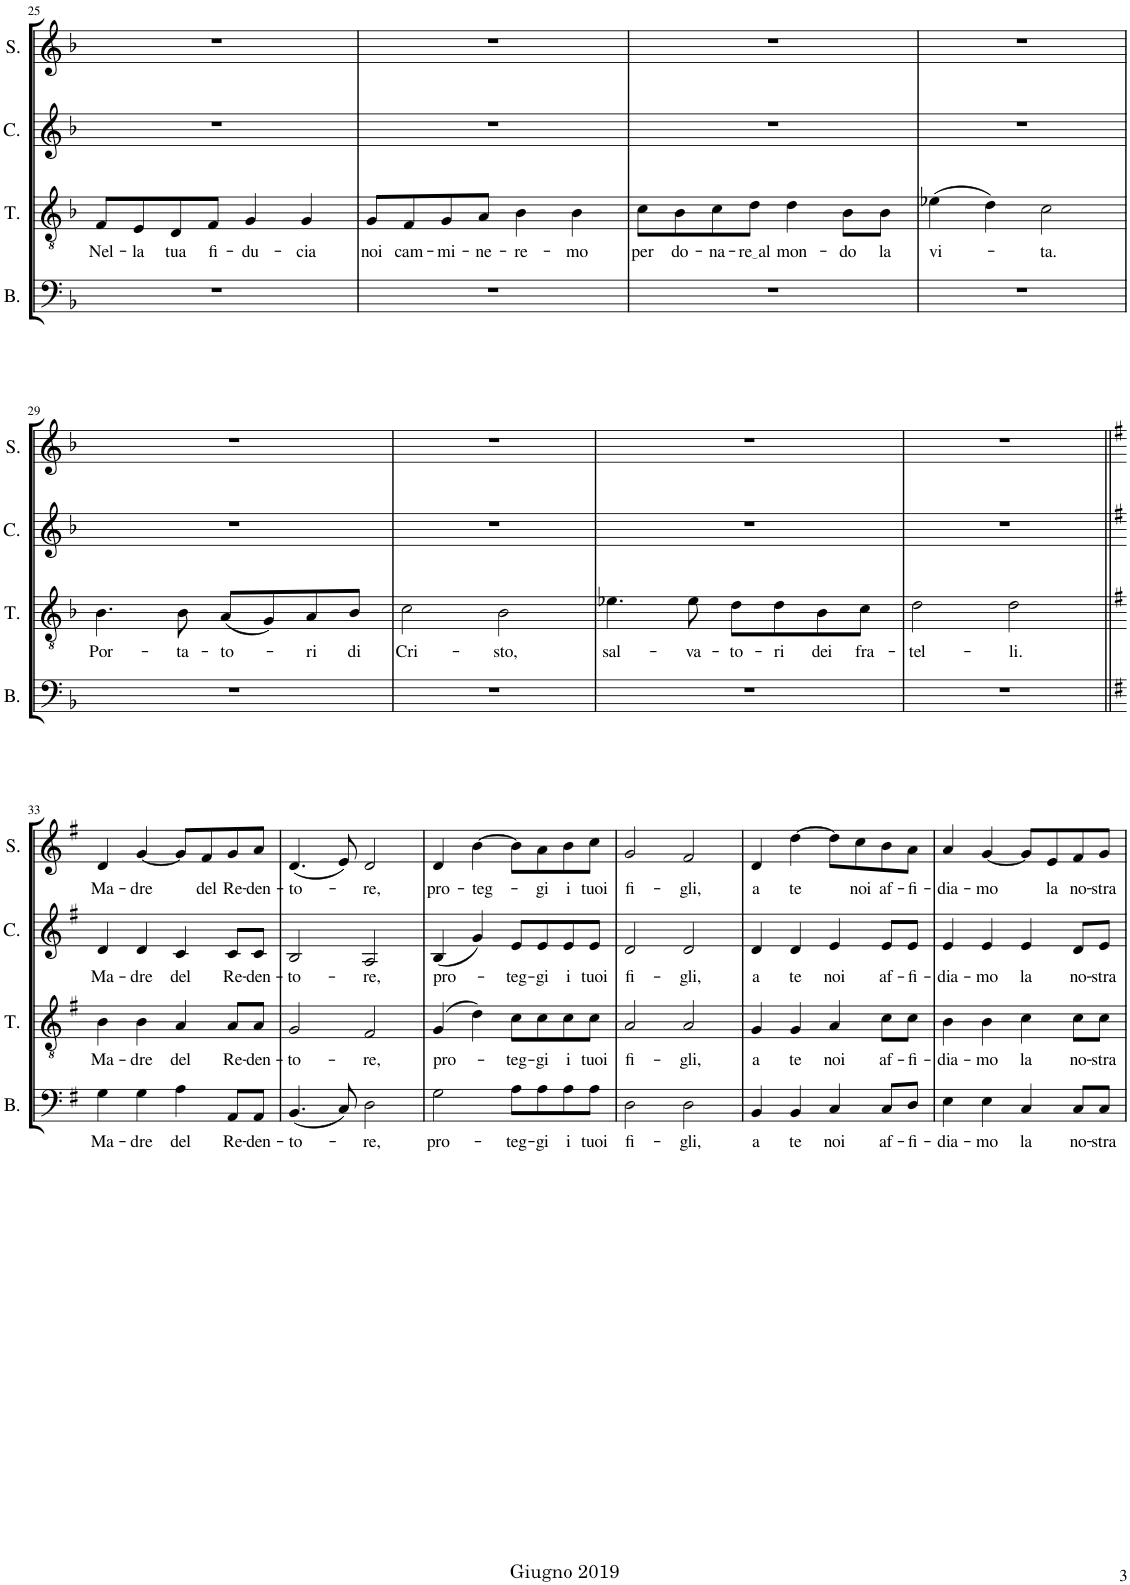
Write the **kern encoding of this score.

**kern	**text	**kern	**text	**kern	**text	**kern	**text
*part4	*part4	*part3	*part3	*part2	*part2	*part1	*part1
*staff4	*staff4	*staff3	*staff3	*staff2	*staff2	*staff1	*staff1
*I"B.	*	*I"T.	*	*I"C.	*	*I"S.	*
*I'B.	*	*I'T.	*	*I'C.	*	*I'S.	*
!!LO:PB:g=z
*clefF4	*	*clefGv2	*	*clefG2	*	*clefG2	*
*k[b-]	*	*k[b-]	*	*k[b-]	*	*k[b-]	*
*M4/4	*	*M4/4	*	*M4/4	*	*M4/4	*
=25	=25	=25	=25	=25	=25	=25	=25
!	!	!	!LO:LY:b	!	!	!	!
1r	.	8F/L	Nel-	1r	.	1r	.
!	!	!	!LO:LY:b	!	!	!	!
.	.	8E/	-la	.	.	.	.
!	!	!	!LO:LY:b	!	!	!	!
.	.	8D/	tua	.	.	.	.
!	!	!	!LO:LY:b	!	!	!	!
.	.	8F/J	fi-	.	.	.	.
!	!	!	!LO:LY:b	!	!	!	!
.	.	4G/	-du-	.	.	.	.
!	!	!	!LO:LY:b	!	!	!	!
.	.	4G/	-cia	.	.	.	.
=26	=26	=26	=26	=26	=26	=26	=26
!	!	!	!LO:LY:b	!	!	!	!
1r	.	8G/L	noi	1r	.	1r	.
!	!	!	!LO:LY:b	!	!	!	!
.	.	8F/	cam-	.	.	.	.
!	!	!	!LO:LY:b	!	!	!	!
.	.	8G/	-mi-	.	.	.	.
!	!	!	!LO:LY:b	!	!	!	!
.	.	8A/J	-ne-	.	.	.	.
!	!	!	!LO:LY:b	!	!	!	!
.	.	4B-\	-re-	.	.	.	.
!	!	!	!LO:LY:b	!	!	!	!
.	.	4B-\	-mo	.	.	.	.
=27	=27	=27	=27	=27	=27	=27	=27
!	!	!	!LO:LY:b	!	!	!	!
1r	.	8c\L	per	1r	.	1r	.
!	!	!	!LO:LY:b	!	!	!	!
.	.	8B-\	do-	.	.	.	.
!	!	!	!LO:LY:b	!	!	!	!
.	.	8c\	-na-	.	.	.	.
!	!	!	!LO:LY:b	!	!	!	!
.	.	8d\J	re al	.	.	.	.
!	!	!	!LO:LY:b	!	!	!	!
.	.	4d\	mon-	.	.	.	.
!	!	!	!LO:LY:b	!	!	!	!
.	.	8B-\L	-do	.	.	.	.
!	!	!	!LO:LY:b	!	!	!	!
.	.	8B-\J	la	.	.	.	.
=28	=28	=28	=28	=28	=28	=28	=28
!	!	!	!LO:LY:b	!	!	!	!
1r	.	(4e-X\	vi-	1r	.	1r	.
.	.	4d\)	.	.	.	.	.
!	!	!	!LO:LY:b	!	!	!	!
.	.	2c\	-ta.	.	.	.	.
!!LO:LB:g=z
=29	=29	=29	=29	=29	=29	=29	=29
!	!	!	!LO:LY:b	!	!	!	!
1r	.	4.B-\	Por-	1r	.	1r	.
!	!	!	!LO:LY:b	!	!	!	!
.	.	8B-\	-ta-	.	.	.	.
!	!	!	!LO:LY:b	!	!	!	!
.	.	(8A/L	-to-	.	.	.	.
.	.	8G/)	.	.	.	.	.
!	!	!	!LO:LY:b	!	!	!	!
.	.	8A/	-ri	.	.	.	.
!	!	!	!LO:LY:b	!	!	!	!
.	.	8B-/J	di	.	.	.	.
=30	=30	=30	=30	=30	=30	=30	=30
!	!	!	!LO:LY:b	!	!	!	!
1r	.	2c\	Cri-	1r	.	1r	.
!	!	!	!LO:LY:b	!	!	!	!
.	.	2B-\	-sto,	.	.	.	.
=31	=31	=31	=31	=31	=31	=31	=31
!	!	!	!LO:LY:b	!	!	!	!
1r	.	4.e-X\	sal-	1r	.	1r	.
!	!	!	!LO:LY:b	!	!	!	!
.	.	8e-\	-va-	.	.	.	.
!	!	!	!LO:LY:b	!	!	!	!
.	.	8d\L	-to-	.	.	.	.
!	!	!	!LO:LY:b	!	!	!	!
.	.	8d\	-ri	.	.	.	.
!	!	!	!LO:LY:b	!	!	!	!
.	.	8B-\	dei	.	.	.	.
!	!	!	!LO:LY:b	!	!	!	!
.	.	8c\J	fra-	.	.	.	.
=32	=32	=32	=32	=32	=32	=32	=32
!	!	!	!LO:LY:b	!	!	!	!
1r	.	2d\	-tel-	1r	.	1r	.
!	!	!	!LO:LY:b	!	!	!	!
.	.	2d\	-li.	.	.	.	.
!!LO:LB:g=z
=33||	=33||	=33||	=33||	=33||	=33||	=33||	=33||
*k[f#]	*	*k[f#]	*	*k[f#]	*	*k[f#]	*
!	!LO:LY:b	!	!LO:LY:b	!	!LO:LY:b	!	!LO:LY:b
4G\	Ma-	4B\	Ma-	4d/	Ma-	4d/	Ma-
!	!LO:LY:b	!	!LO:LY:b	!	!LO:LY:b	!	!LO:LY:b
4G\	-dre	4B\	-dre	4d/	-dre	[4g/	-dre
!	!LO:LY:b	!	!LO:LY:b	!	!LO:LY:b	!	!
4A\	del	4A/	del	4c/	del	8g/L]	.
!	!	!	!	!	!	!	!LO:LY:b
.	.	.	.	.	.	8f#/	del
!	!LO:LY:b	!	!LO:LY:b	!	!LO:LY:b	!	!LO:LY:b
8AA/L	Re-	8A/L	Re-	8c/L	Re-	8g/	Re-
!	!LO:LY:b	!	!LO:LY:b	!	!LO:LY:b	!	!LO:LY:b
8AA/J	-den-	8A/J	-den-	8c/J	-den-	8a/J	-den-
=34	=34	=34	=34	=34	=34	=34	=34
!	!LO:LY:b	!	!LO:LY:b	!	!LO:LY:b	!	!LO:LY:b
(4.BB/	-to-	2G/	-to-	2B/	-to-	(4.d/	-to-
8C/)	.	.	.	.	.	8e/)	.
!	!LO:LY:b	!	!LO:LY:b	!	!LO:LY:b	!	!LO:LY:b
2D\	-re,	2F#/	-re,	2A/	-re,	2d/	-re,
=35	=35	=35	=35	=35	=35	=35	=35
!	!LO:LY:b	!	!LO:LY:b	!	!LO:LY:b	!	!LO:LY:b
2G\	pro-	(4G/	pro-	(4B/	pro-	4d/	pro-
!	!	!	!	!	!	!	!LO:LY:b
.	.	4d\)	.	4g/)	.	[4b\	-teg-
!	!LO:LY:b	!	!LO:LY:b	!	!LO:LY:b	!	!
8A\L	-teg-	8c\L	-teg-	8e/L	-teg-	8b\L]	.
!	!LO:LY:b	!	!LO:LY:b	!	!LO:LY:b	!	!LO:LY:b
8A\	-gi	8c\	-gi	8e/	-gi	8a\	-gi
!	!LO:LY:b	!	!LO:LY:b	!	!LO:LY:b	!	!LO:LY:b
8A\	i	8c\	i	8e/	i	8b\	i
!	!LO:LY:b	!	!LO:LY:b	!	!LO:LY:b	!	!LO:LY:b
8A\J	tuoi	8c\J	tuoi	8e/J	tuoi	8cc\J	tuoi
=36	=36	=36	=36	=36	=36	=36	=36
!	!LO:LY:b	!	!LO:LY:b	!	!LO:LY:b	!	!LO:LY:b
2D\	fi-	2A/	fi-	2d/	fi-	2g/	fi-
!	!LO:LY:b	!	!LO:LY:b	!	!LO:LY:b	!	!LO:LY:b
2D\	-gli,	2A/	-gli,	2d/	-gli,	2f#/	-gli,
=37	=37	=37	=37	=37	=37	=37	=37
!	!LO:LY:b	!	!LO:LY:b	!	!LO:LY:b	!	!LO:LY:b
4BB/	a	4G/	a	4d/	a	4d/	a
!	!LO:LY:b	!	!LO:LY:b	!	!LO:LY:b	!	!LO:LY:b
4BB/	te	4G/	te	4d/	te	[4dd\	te
!	!LO:LY:b	!	!LO:LY:b	!	!LO:LY:b	!	!
4C/	noi	4A/	noi	4e/	noi	8dd\L]	.
!	!	!	!	!	!	!	!LO:LY:b
.	.	.	.	.	.	8cc\	noi
!	!LO:LY:b	!	!LO:LY:b	!	!LO:LY:b	!	!LO:LY:b
8C/L	af-	8c\L	af-	8e/L	af-	8b\	af-
!	!LO:LY:b	!	!LO:LY:b	!	!LO:LY:b	!	!LO:LY:b
8D/J	-fi-	8c\J	-fi-	8e/J	-fi-	8a\J	-fi-
=38	=38	=38	=38	=38	=38	=38	=38
!	!LO:LY:b	!	!LO:LY:b	!	!LO:LY:b	!	!LO:LY:b
4E\	-dia-	4B\	-dia-	4e/	-dia-	4a/	-dia-
!	!LO:LY:b	!	!LO:LY:b	!	!LO:LY:b	!	!LO:LY:b
4E\	-mo	4B\	-mo	4e/	-mo	[4g/	-mo
!	!LO:LY:b	!	!LO:LY:b	!	!LO:LY:b	!	!
4C/	la	4c\	la	4e/	la	8g/L]	.
!	!	!	!	!	!	!	!LO:LY:b
.	.	.	.	.	.	8e/	la
!	!LO:LY:b	!	!LO:LY:b	!	!LO:LY:b	!	!LO:LY:b
8C/L	no-	8c\L	no-	8d/L	no-	8f#/	no-
!	!LO:LY:b	!	!LO:LY:b	!	!LO:LY:b	!	!LO:LY:b
8C/J	-stra	8c\J	-stra	8e/J	-stra	8g/J	-stra
=	=	=	=	=	=	=	=
*-	*-	*-	*-	*-	*-	*-	*-
